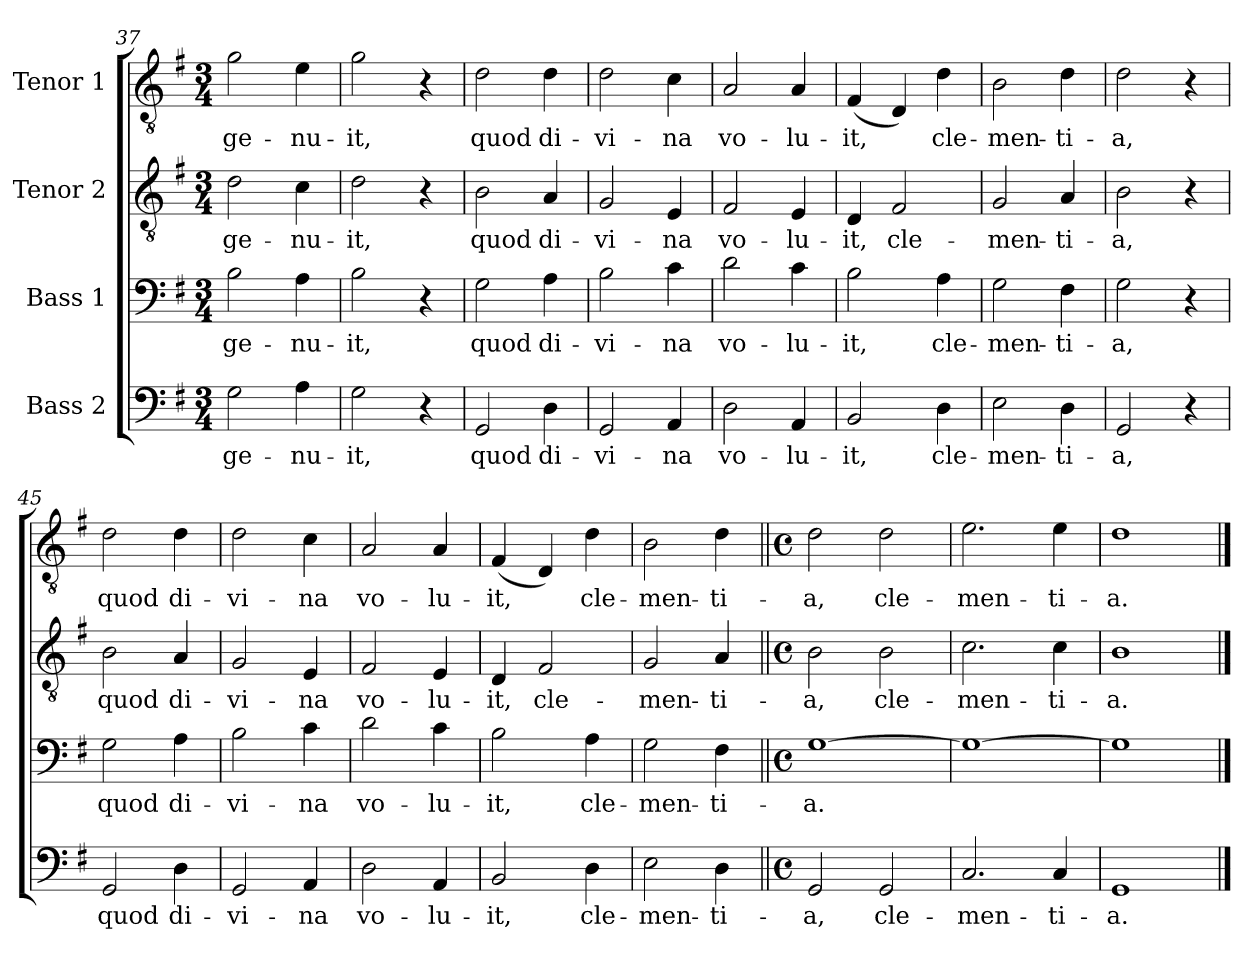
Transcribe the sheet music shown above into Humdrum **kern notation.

**kern	**text	**kern	**text	**kern	**text	**kern	**text
*part4	*part4	*part3	*part3	*part2	*part2	*part1	*part1
*staff4	*staff4	*staff3	*staff3	*staff2	*staff2	*staff1	*staff1
*I"Bass 2	*	*I"Bass 1	*	*I"Tenor 2	*	*I"Tenor 1	*
*clefF4	*	*clefF4	*	*clefGv2	*	*clefGv2	*
*k[f#]	*	*k[f#]	*	*k[f#]	*	*k[f#]	*
*G:	*	*G:	*	*G:	*	*G:	*
*M3/4	*	*M3/4	*	*M3/4	*	*M3/4	*
=37	=37	=37	=37	=37	=37	=37	=37
2G\	ge-	2B\	ge-	2d\	ge-	2g\	ge-
4A\	-nu-	4A\	-nu-	4c\	-nu-	4e\	-nu-
=38	=38	=38	=38	=38	=38	=38	=38
2G\	-it,	2B\	-it,	2d\	-it,	2g\	-it,
4r	.	4r	.	4r	.	4r	.
=39	=39	=39	=39	=39	=39	=39	=39
2GG/	quod	2G\	quod	2B\	quod	2d\	quod
4D\	di-	4A\	di-	4A/	di-	4d\	di-
=40	=40	=40	=40	=40	=40	=40	=40
2GG/	-vi-	2B\	-vi-	2G/	-vi-	2d\	-vi-
4AA/	-na	4c\	-na	4E/	-na	4c\	-na
=41	=41	=41	=41	=41	=41	=41	=41
2D\	vo-	2d\	vo-	2F#/	vo-	2A/	vo-
4AA/	-lu-	4c\	-lu-	4E/	-lu-	4A/	-lu-
=42	=42	=42	=42	=42	=42	=42	=42
2BB/	it,	2B\	it,	4D/	-it,	(4F#/	-it,
.	.	.	.	2F#/	cle-	4D/)	.
4D\	cle-	4A\	cle-	.	.	4d\	cle-
=43	=43	=43	=43	=43	=43	=43	=43
2E\	-men-	2G\	-men-	2G/	-men-	2B\	-men-
4D\	-ti-	4F#\	-ti-	4A/	-ti-	4d\	-ti-
!!LO:LB:g=z
=44	=44	=44	=44	=44	=44	=44	=44
2GG/	-a,	2G\	-a,	2B\	a,	2d\	-a,
4r	.	4r	.	4r	.	4r	.
=45	=45	=45	=45	=45	=45	=45	=45
2GG/	quod	2G\	quod	2B\	quod	2d\	quod
4D\	di-	4A\	di-	4A/	di-	4d\	di-
=46	=46	=46	=46	=46	=46	=46	=46
2GG/	-vi-	2B\	-vi-	2G/	-vi-	2d\	-vi-
4AA/	-na	4c\	-na	4E/	-na	4c\	-na
=47	=47	=47	=47	=47	=47	=47	=47
2D\	vo-	2d\	vo-	2F#/	vo-	2A/	vo-
4AA/	-lu-	4c\	-lu-	4E/	-lu-	4A/	-lu-
=48	=48	=48	=48	=48	=48	=48	=48
2BB/	it,	2B\	-it,	4D/	-it,	(4F#/	-it,
.	.	.	.	2F#/	cle-	4D/)	.
4D\	cle-	4A\	cle-	.	.	4d\	cle-
=49	=49	=49	=49	=49	=49	=49	=49
2E\	-men-	2G\	-men-	2G/	-men-	2B\	-men-
4D\	-ti-	4F#\	-ti-	4A/	-ti-	4d\	-ti-
=50||	=50||	=50||	=50||	=50||	=50||	=50||	=50||
*M4/4	*	*M4/4	*	*M4/4	*	*M4/4	*
*met(c)	*	*met(c)	*	*met(c)	*	*met(c)	*
2GG/	a,	[1G	-a.	2B\	a,	2d\	-a,
2GG/	cle-	.	.	2B\	cle-	2d\	cle-
=51	=51	=51	=51	=51	=51	=51	=51
2.C/	-men-	1G_	.	2.c\	-men-	2.e\	-men-
4C/	-ti-	.	.	4c\	-ti-	4e\	-ti-
=52	=52	=52	=52	=52	=52	=52	=52
1GG	-a.	1G]	.	1B	-a.	1d	-a.
==	==	==	==	==	==	==	==
*-	*-	*-	*-	*-	*-	*-	*-
